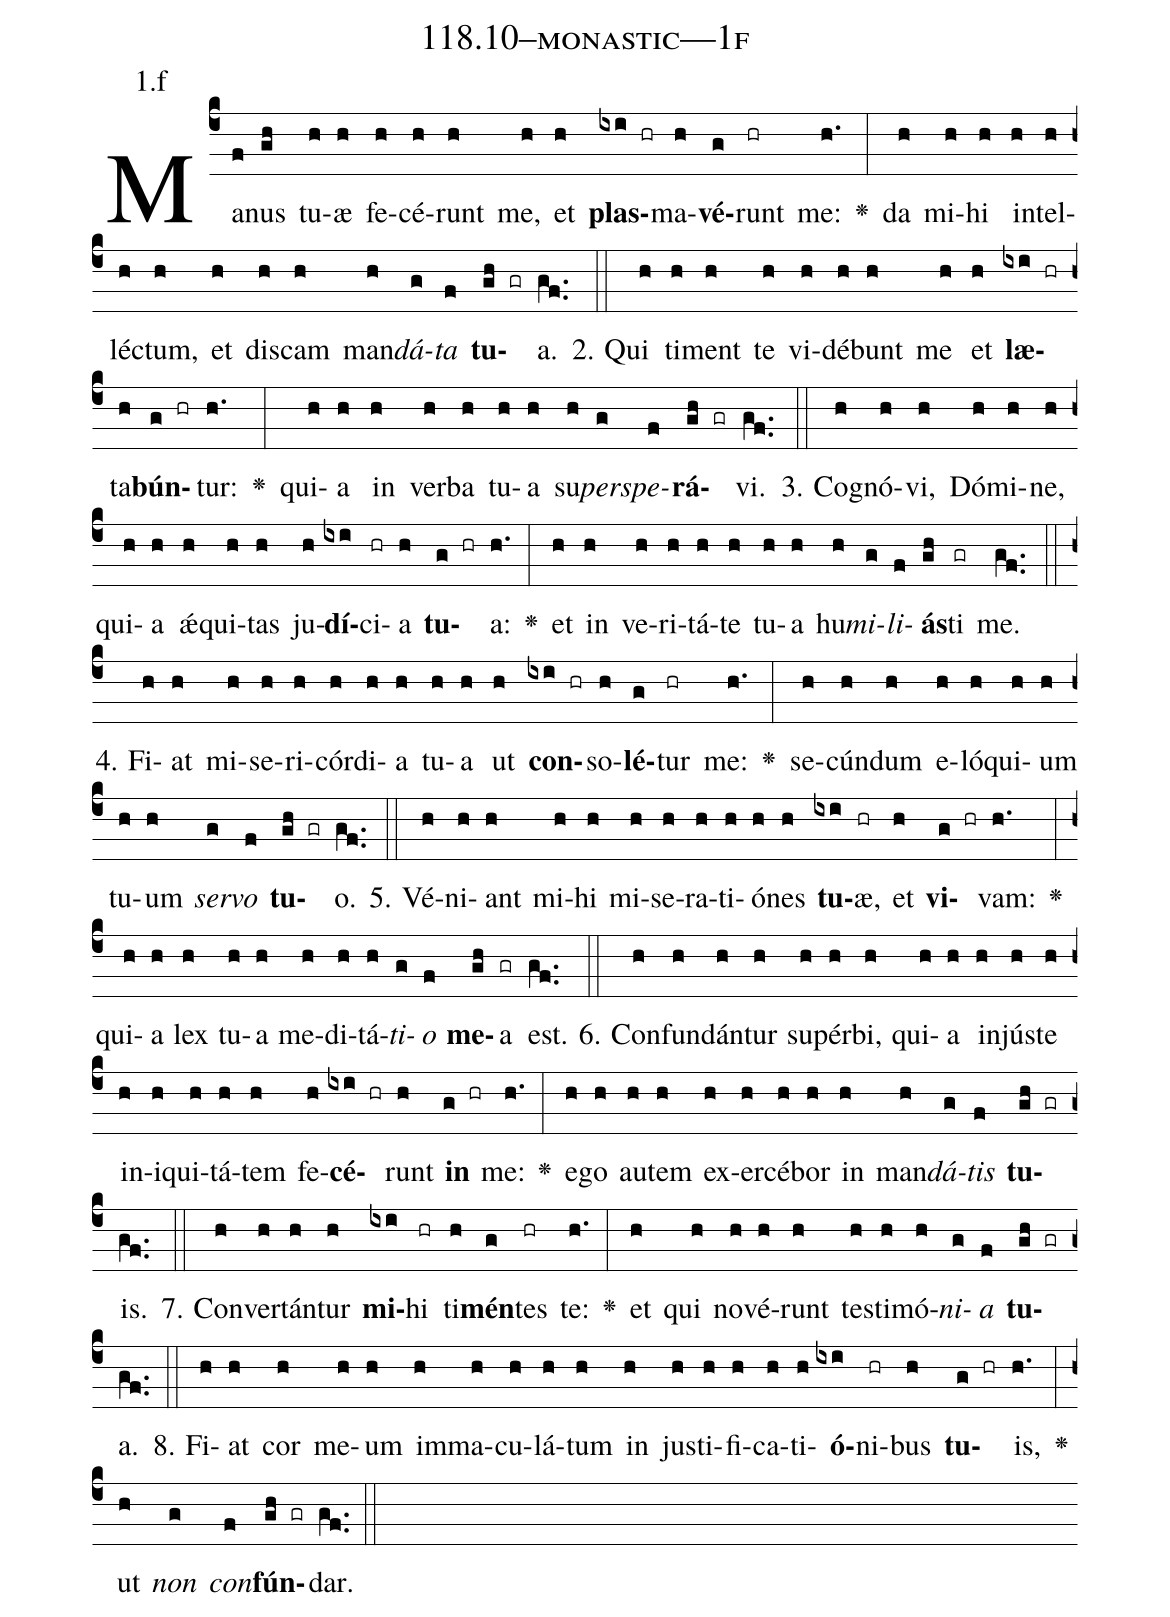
name: 118.10--monastic---1f;
annotation: 1.f;
%%
(c4)Ma(f)nus(gh) tu(h)æ(h) fe(h)cé(h)runt(h) me,(h) et(h) <b>plas</b>(ixi hr)ma(h)<b>vé</b>(g)runt(hr) me:(h.) <v>\greheightstar</v>(:) da(h) mi(h)hi(h) in(h)tel(h)léc(h)tum,(h) et(h) dis(h)cam(h) man(h)<i>dá</i>(g)<i>ta</i>(f) <b>tu</b>(gh gr)a.(gf..) (::)
2. Qui(h) ti(h)ment(h) te(h) vi(h)dé(h)bunt(h) me(h) et(h) <b>læ</b>(ixi hr)ta(h)<b>bún</b>(g hr)tur:(h.) <v>\greheightstar</v>(:) qui(h)a(h) in(h) ver(h)ba(h) tu(h)a(h) su(h)<i>per</i>(g)<i>spe</i>(f)<b>rá</b>(gh gr)vi.(gf..) (::)
3. Co(h)gnó(h)vi,(h) Dó(h)mi(h)ne,(h) qui(h)a(h) ǽ(h)qui(h)tas(h) ju(h)<b>dí</b>(ixi)ci(hr)a(h) <b>tu</b>(g hr)a:(h.) <v>\greheightstar</v>(:) et(h) in(h) ve(h)ri(h)tá(h)te(h) tu(h)a(h) hu(h)<i>mi</i>(g)<i>li</i>(f)<b>ás</b>(gh)ti(gr) me.(gf..) (::)
4. Fi(h)at(h) mi(h)se(h)ri(h)cór(h)di(h)a(h) tu(h)a(h) ut(h) <b>con</b>(ixi hr)so(h)<b>lé</b>(g)tur(hr) me:(h.) <v>\greheightstar</v>(:) se(h)cún(h)dum(h) e(h)ló(h)qui(h)um(h) tu(h)um(h) <i>ser</i>(g)<i>vo</i>(f) <b>tu</b>(gh gr)o.(gf..) (::)
5. Vé(h)ni(h)ant(h) mi(h)hi(h) mi(h)se(h)ra(h)ti(h)ó(h)nes(h) <b>tu</b>(ixi)æ,(hr) et(h) <b>vi</b>(g hr)vam:(h.) <v>\greheightstar</v>(:) qui(h)a(h) lex(h) tu(h)a(h) me(h)di(h)tá(h)<i>ti</i>(g)<i>o</i>(f) <b>me</b>(gh)a(gr) est.(gf..) (::)
6. Con(h)fun(h)dán(h)tur(h) su(h)pér(h)bi,(h) qui(h)a(h) in(h)jús(h)te(h) in(h)i(h)qui(h)tá(h)tem(h) fe(h)<b>cé</b>(ixi hr)runt(h) <b>in</b>(g hr) me:(h.) <v>\greheightstar</v>(:) e(h)go(h) au(h)tem(h) ex(h)er(h)cé(h)bor(h) in(h) man(h)<i>dá</i>(g)<i>tis</i>(f) <b>tu</b>(gh gr)is.(gf..) (::)
7. Con(h)ver(h)tán(h)tur(h) <b>mi</b>(ixi)hi(hr) ti(h)<b>mén</b>(g)tes(hr) te:(h.) <v>\greheightstar</v>(:) et(h) qui(h) no(h)vé(h)runt(h) tes(h)ti(h)mó(h)<i>ni</i>(g)<i>a</i>(f) <b>tu</b>(gh gr)a.(gf..) (::)
8. Fi(h)at(h) cor(h) me(h)um(h) im(h)ma(h)cu(h)lá(h)tum(h) in(h) jus(h)ti(h)fi(h)ca(h)ti(h)<b>ó</b>(ixi)ni(hr)bus(h) <b>tu</b>(g hr)is,(h.) <v>\greheightstar</v>(:) ut(h) <i>non</i>(g) <i>con</i>(f)<b>fún</b>(gh gr)dar.(gf..) (::)
